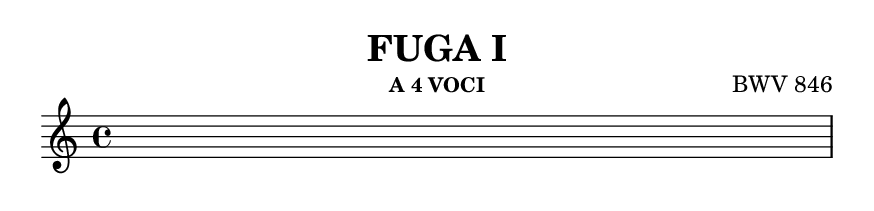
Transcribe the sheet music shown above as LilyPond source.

%% Generated by lilypond-book
%% Options: [exampleindent=10.16\mm,indent=0\mm,line-width=160\mm,noragged-right,paper-height=845.047\pt,paper-width=597.508\pt,papersize="a5",quote]
\include "lilypond-book-preamble.ly"


% ****************************************************************
% Start cut-&-pastable-section
% ****************************************************************

#(ly:set-option 'eps-box-padding 3.000000)



\paper {
  #(set-paper-size "a5")
  indent = 0\mm
  ragged-right = ##f
}

\layout {
  
}




% ****************************************************************
% ly snippet:
% ****************************************************************
\sourcefileline 1092
\book {
  \paper {
    indent = 0\mm
    scoreTitleMarkup = \markup {
      \fill-line {
        \null
        \override #`(direction . ,UP)
        \dir-column {
          \center-align \fontsize #-1 \bold
            \fromproperty #'header:mycustomtext %% Campo definito dall'utente
          \center-align \fontsize #4 \bold
            \fromproperty #'header:piece
        }
        \fromproperty #'header:opus
      }
    }
  }
  \header { tagline = ##f }
  \score {
    \header {
      piece = "FUGA I"
      mycustomtext = "A 4 VOCI" %% Campo definito dall'utente
      opus = "BWV 846"
    }
    { s1 }
  }
}


% ****************************************************************
% end ly snippet
% ****************************************************************
